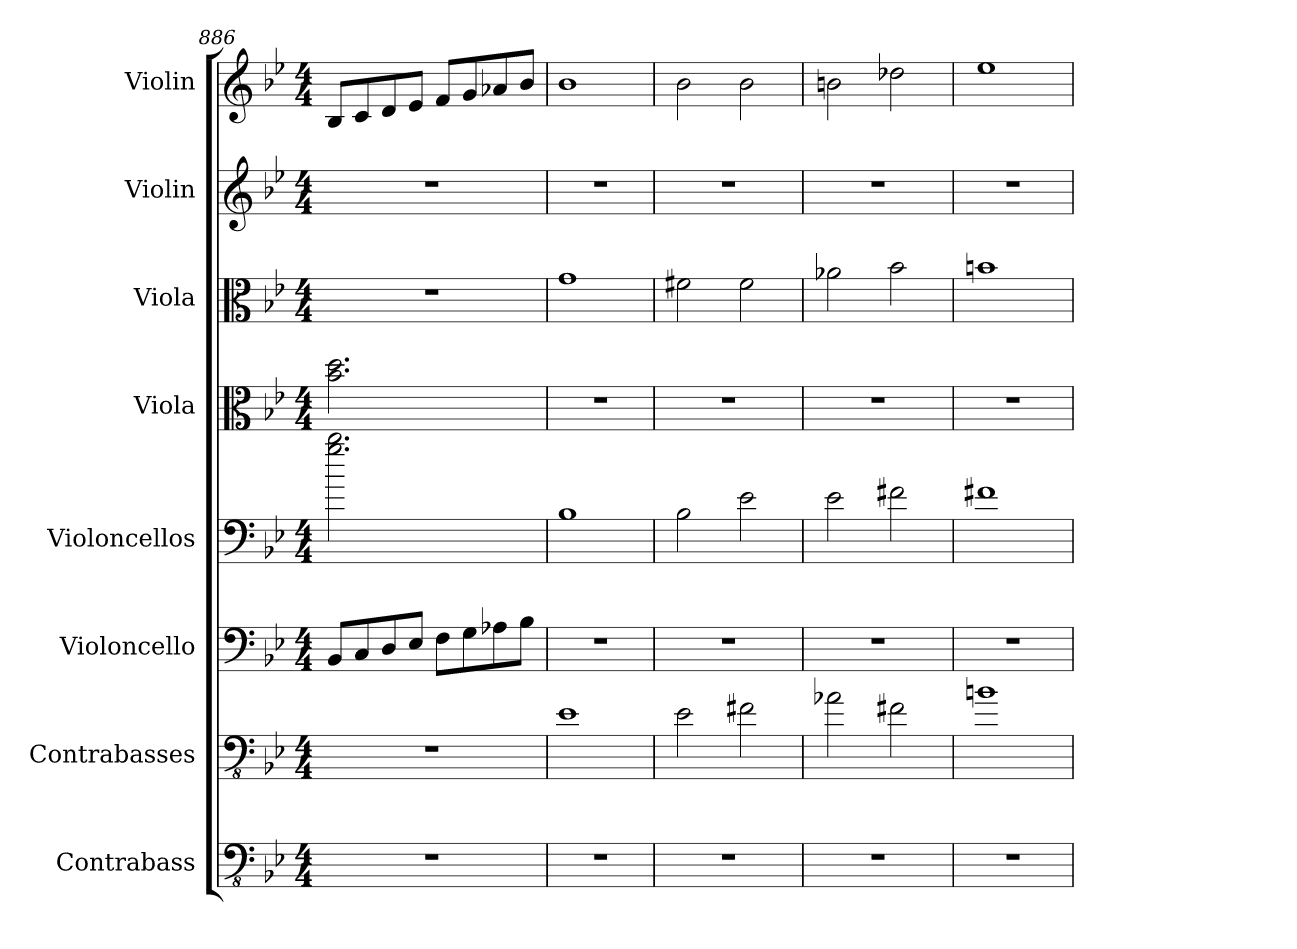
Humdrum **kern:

**kern	**kern	**kern	**kern	**kern	**kern	**kern	**kern
*part8	*part7	*part6	*part5	*part4	*part3	*part2	*part1
*staff8	*staff7	*staff6	*staff5	*staff4	*staff3	*staff2	*staff1
*I"Contrabass	*I"Contrabasses	*I"Violoncello	*I"Violoncellos	*I"Viola	*I"Viola	*I"Violin	*I"Violin
*I'Cb.	*I'Cbs.	*I'Vc.	*I'Vcs.	*I'Vla.	*I'Vla.	*I'Vln.	*I'Vln.
*clefFv4	*clefFv4	*clefF4	*clefF4	*clefC3	*clefC3	*clefG2	*clefG2
*ITrd7c12	*	*	*	*	*	*	*
*k[b-e-]	*k[b-e-]	*k[b-e-]	*k[b-e-]	*k[b-e-]	*k[b-e-]	*k[b-e-]	*k[b-e-]
*M4/4	*M4/4	*M4/4	*M4/4	*M4/4	*M4/4	*M4/4	*M4/4
=886	=886	=886	=886	=886	=886	=886	=886
1r	1r	8BB-/L	2.gg\ 2.bb-\	2.b-\ 2.dd\	1r	1r	8B-/L
.	.	8C/	.	.	.	.	8c/
.	.	8D/	.	.	.	.	8d/
.	.	8E-/J	.	.	.	.	8e-/J
.	.	8F\L	.	.	.	.	8f/L
.	.	8G\	.	.	.	.	8g/
.	.	8A-X\	4ryy	4ryy	.	.	8a-X/
.	.	8B-\J	.	.	.	.	8b-/J
=887	=887	=887	=887	=887	=887	=887	=887
*	*	*	*	*	*	*	*MM160
1r	1E-	1r	1B-	1r	1g	1r	1b-
!!LO:PB:g=z
=888	=888	=888	=888	=888	=888	=888	=888
1r	2E-\	1r	2B-\	1r	2f#X\	1r	2b-\
.	2F#X\	.	2e-\	.	2f#\	.	2b-\
=889	=889	=889	=889	=889	=889	=889	=889
1r	2A-X\	1r	2e-\	1r	2a-X\	1r	2bn\
.	2F#X\	.	2f#X\	.	2b-\	.	2dd-X\
=890	=890	=890	=890	=890	=890	=890	=890
1r	1Bn	1r	1f#X	1r	1bn	1r	1ee-
=	=	=	=	=	=	=	=
*-	*-	*-	*-	*-	*-	*-	*-
